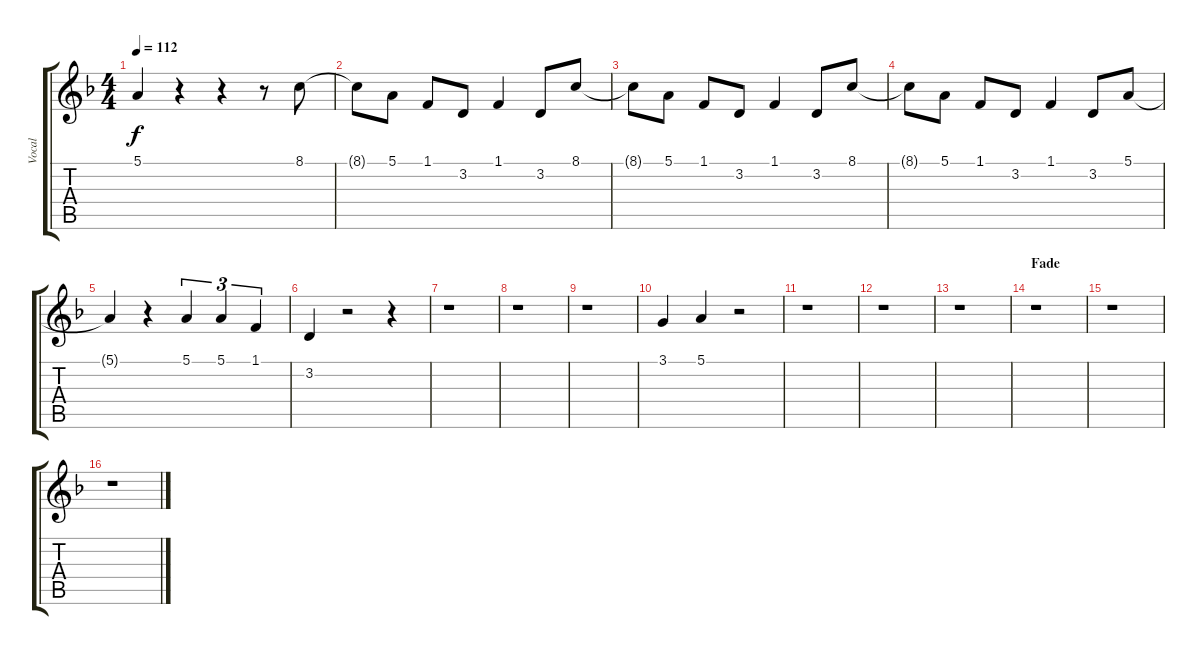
\track ("Vocal" "Vocal") {instrument trumpet}
\staff {score tabs}
\tuning (E4 B3 G3 D3 A2 E2) {hide}
\ts (4 4)
\tempo 112
\clef g2
\ks f
5.1{t}.4{dy f} r.4 r.4 r.8 8.1.8 |
8.1{t}.8 5.1.8 1.1.8 3.2.8 1.1.4 3.2.8 8.1.8 |
8.1{t}.8 5.1.8 1.1.8 3.2.8 1.1.4 3.2.8 8.1.8 |
8.1{t}.8 5.1.8 1.1.8 3.2.8 1.1.4 3.2.8 5.1.8 |
5.1{t}.4 r.4 5.1.4{tu (3 2)} 5.1.4{tu (3 2)} 1.1.4{tu (3 2)} |
3.2.4 r.2 r.4 |
r.1 |
r.1 |
r.1 |
3.1.4 5.1.4 r.2 |
r.1 |
r.1 |
r.1 |
\section ("" "Fade")
r.1 |
r.1 |
r.1
